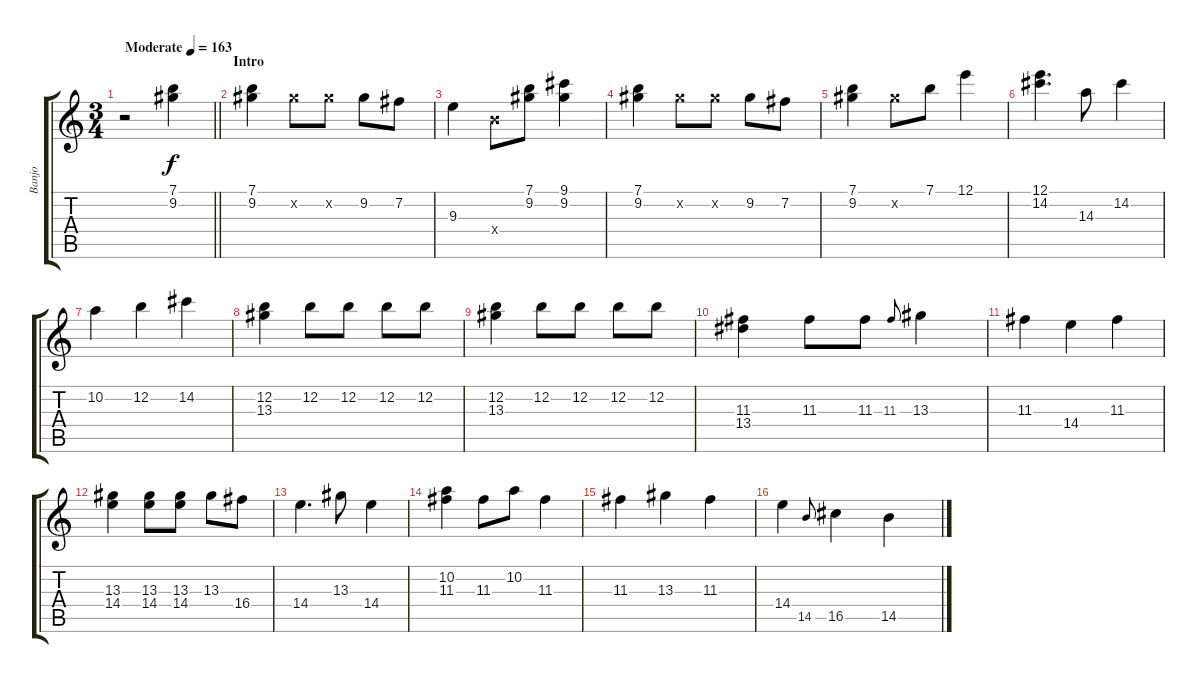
\track ("Banjo" "Banjo") {instrument electricguitarclean}
\staff {score tabs}
\tuning (E4 B3 G3 D3 A2 E2) {hide}
\ts (3 4)
\tempo (163 "Moderate")
\clef g2
\barLineRight lightlight
\ks c
r.2{dy f instrument electricguitarclean} (7.1 9.2).4 |
\section ("" "Intro")
(7.1 9.2).4 9.2{x}.8 9.2{x}.8 9.2.8 7.2.8 |
9.3.4 9.4{x}.8 (7.1 9.2).8 (9.1 9.2).4 |
(7.1 9.2).4 9.2{x}.8 9.2{x}.8 9.2.8 7.2.8 |
(7.1 9.2).4 9.2{x}.8 7.1.8 12.1.4 |
(12.1 14.2).4{d} 14.3.8 14.2.4 |
10.2.4 12.2.4 14.2.4 |
(12.2 13.3).4 12.2.8 12.2.8 12.2.8 12.2.8 |
(12.2 13.3).4 12.2.8 12.2.8 12.2.8 12.2.8 |
(11.3 13.4).4 11.3.8 11.3.8 11.3.8{gr onbeat} 13.3.4 |
11.3.4 14.4.4 11.3.4 |
(13.3 14.4).4 (13.3 14.4).8 (13.3 14.4).8 13.3.8 16.4.8 |
14.4.4{d} 13.3.8 14.4.4 |
(10.2 11.3).4 11.3.8 10.2.8 11.3.4 |
11.3.4 13.3.4 11.3.4 |
14.4.4 14.5.8{gr onbeat} 16.5.4 14.5.4
